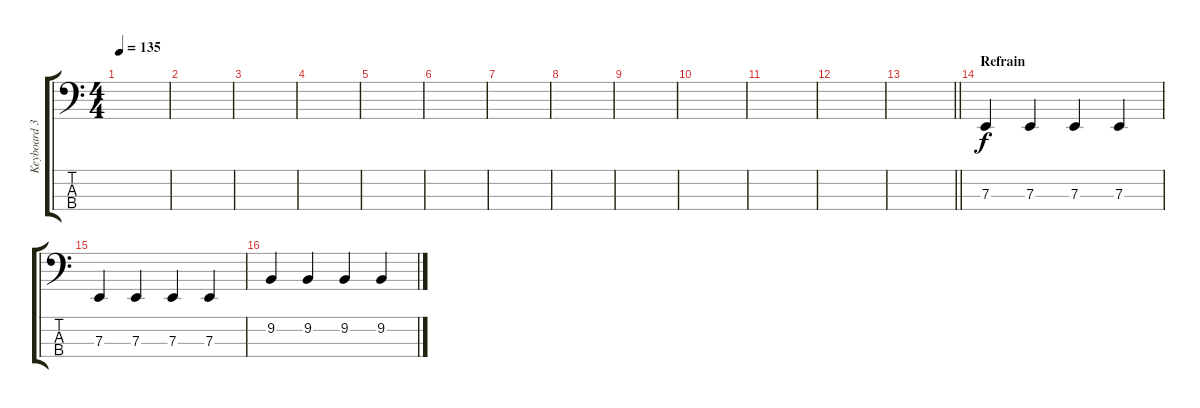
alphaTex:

\track ("Keyboard 3" "Keyboard 3") {instrument lead2sawtooth}
\staff {score tabs}
\tuning (G2 D2 A1 E1) {hide}
\ts (4 4)
\tempo 135
\clef f4
\ks c
|
|
|
|
|
|
|
|
|
|
|
|
\barLineRight lightlight
|
\section ("" "Refrain")
7.3.4 7.3.4 7.3.4 7.3.4 |
7.3.4 7.3.4 7.3.4 7.3.4 |
9.2.4 9.2.4 9.2.4 9.2.4
